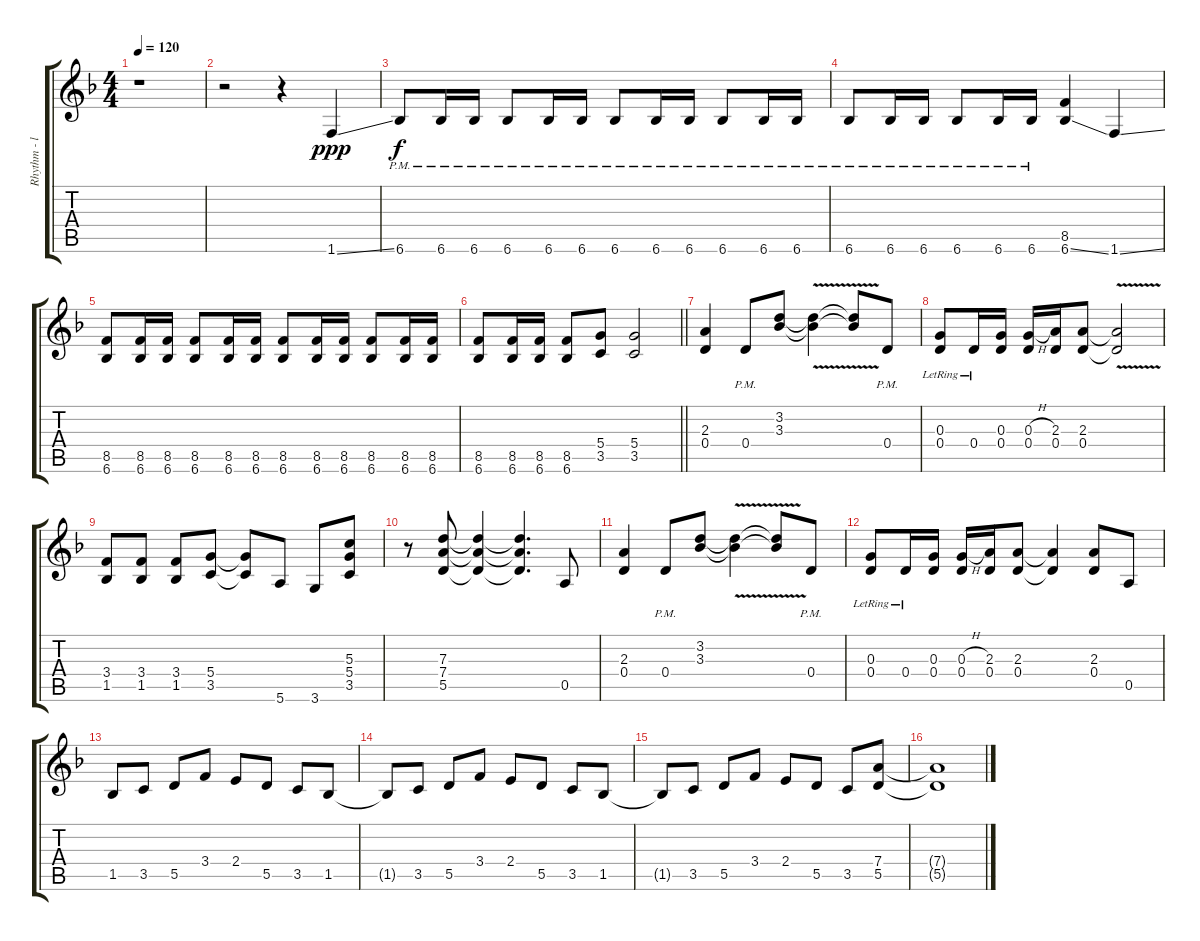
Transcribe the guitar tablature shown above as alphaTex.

\track ("Rhythm - left" "Rhythm - l") {instrument distortionguitar}
\staff {score tabs}
\tuning (E4 B3 G3 D3 A2 E2) {hide}
\ts (4 4)
\tempo 120
\clef g2
\ks dminor
r.1{dy f} |
r.2{volume 8} r.4 1.6{ss}.4{dy ppp} |
6.6{pm}.8{dy f} 6.6{pm}.16 6.6{pm}.16 6.6{pm}.8 6.6{pm}.16 6.6{pm}.16 6.6{pm}.8 6.6{pm}.16 6.6{pm}.16 6.6{pm}.8 6.6{pm}.16 6.6{pm}.16 |
6.6{pm}.8 6.6{pm}.16 6.6{pm}.16 6.6{pm}.8 6.6{pm}.16 6.6{pm}.16 (8.5 6.6{ss}).4 1.6{ss}.4 |
(8.5 6.6).8 (8.5 6.6).16 (8.5 6.6).16 (8.5 6.6).8 (8.5 6.6).16 (8.5 6.6).16 (8.5 6.6).8 (8.5 6.6).16 (8.5 6.6).16 (8.5 6.6).8 (8.5 6.6).16 (8.5 6.6).16 |
\barLineRight lightlight
(8.5 6.6).8 (8.5 6.6).16 (8.5 6.6).16 (8.5 6.6).8 (5.4 3.5).8 (5.4 3.5).2 |
(2.3 0.4).4 0.4{pm}.8 (3.2 3.3).8 (3.2{v t} 3.3{v t}).4 (3.2{t} 3.3{t}).8 0.4{pm}.8 |
(0.3{lr} 0.4{lr}).8 0.4{lr}.16 (0.3 0.4).16 (0.3{h} 0.4).16 (2.3 0.4).16 (2.3 0.4).8 (2.3{v t} 0.4{t}).2 |
(3.4 1.5).8 (3.4 1.5).8 (3.4 1.5).8 (5.4 3.5).8 (5.4{t} 3.5{t}).8 5.6.8 3.6.8 (5.3 5.4 3.5).8 |
r.8 (7.3 7.4 5.5).8 (7.3{t} 7.4{t} 5.5{t}).4 (7.3{t} 7.4{t} 5.5{t}).4{d} 0.5.8 |
(2.3 0.4).4 0.4{pm}.8 (3.2 3.3).8 (3.2{v t} 3.3{v t}).4 (3.2{t} 3.3{t}).8 0.4{pm}.8 |
(0.3{lr} 0.4{lr}).8 0.4{lr}.16 (0.3 0.4).16 (0.3{h} 0.4).16 (2.3 0.4).16 (2.3 0.4).8 (2.3{t} 0.4{t}).4 (2.3 0.4).8 0.5.8 |
1.5.8 3.5.8 5.5.8 3.4.8 2.4.8 5.5.8 3.5.8 1.5.8 |
1.5{t}.8 3.5.8 5.5.8 3.4.8 2.4.8 5.5.8 3.5.8 1.5.8 |
1.5{t}.8 3.5.8 5.5.8 3.4.8 2.4.8 5.5.8 3.5.8 (7.4 5.5).8 |
(7.4{t} 5.5{t}).1
